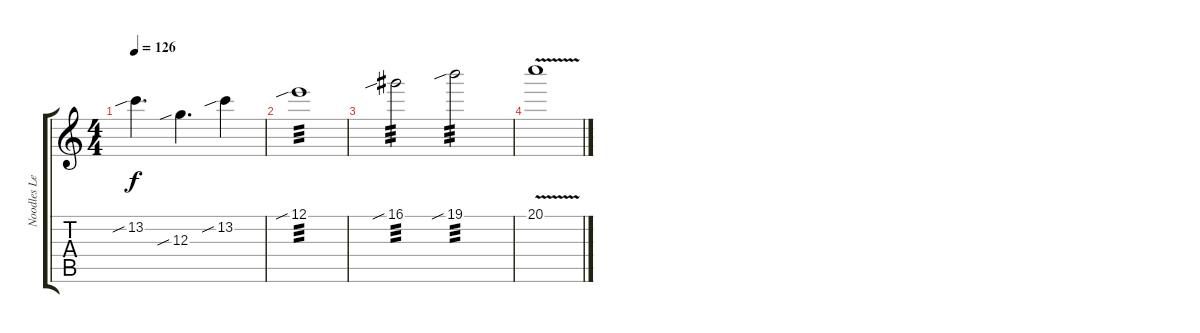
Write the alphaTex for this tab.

\track ("Noodles Lead" "Noodles Le") {instrument electricguitarclean}
\staff {score tabs}
\tuning (E4 B3 G3 D3 A2 E2) {hide}
\ts (4 4)
\tempo 126
\clef g2
\ks c
13.2{sib}.4{d dy f} 12.3{sib}.4{d} 13.2{sib}.4 |
12.1{sib}.1{tp 3} |
16.1{sib}.2{tp 3} 19.1{sib}.2{tp 3} |
20.1{v}.1
